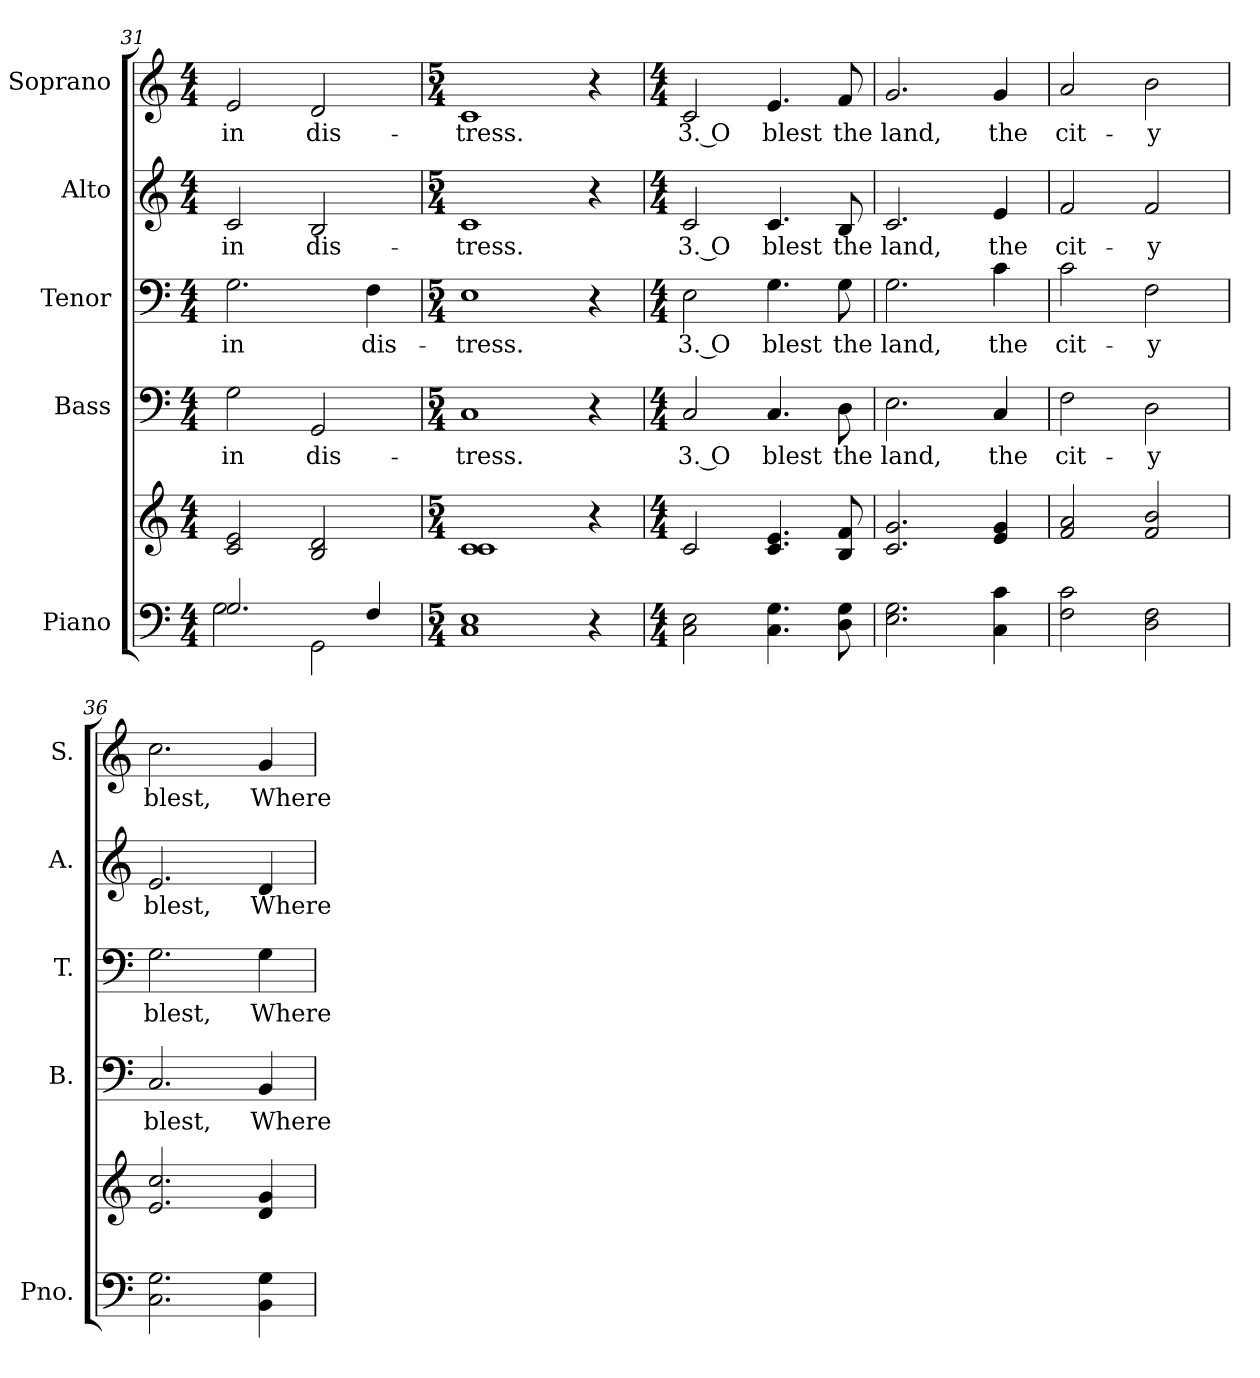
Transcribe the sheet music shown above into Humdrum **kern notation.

**kern	**kern	**kern	**text	**kern	**text	**kern	**text	**kern	**text
*part5	*part5	*part4	*part4	*part3	*part3	*part2	*part2	*part1	*part1
*staff6	*staff5	*staff4	*staff4	*staff3	*staff3	*staff2	*staff2	*staff1	*staff1
*I"Piano	*	*I"Bass	*	*I"Tenor	*	*I"Alto	*	*I"Soprano	*
*I'Pno.	*	*I'B.	*	*I'T.	*	*I'A.	*	*I'S.	*
!!LO:PB:g=z
*clefF4	*clefG2	*clefF4	*	*clefF4	*	*clefG2	*	*clefG2	*
*k[]	*k[]	*k[]	*	*k[]	*	*k[]	*	*k[]	*
*C:	*C:	*C:	*	*C:	*	*C:	*	*C:	*
*M4/4	*M4/4	*M4/4	*	*M4/4	*	*M4/4	*	*M4/4	*
=31	=31	=31	=31	=31	=31	=31	=31	=31	=31
*^	*	*	*	*	*	*	*	*	*
!	!	!	!	!LO:LY:b:color=#000000	!	!	!	!	!	!
!	!	!	!	!	!	!LO:LY:b:color=#000000	!	!	!	!
!	!	!	!	!	!	!	!	!LO:LY:b:color=#000000	!	!
!	!	!	!	!	!	!	!	!	!	!LO:LY:b:color=#000000
2.Gi/	2Gi\	2ci/ 2ei	2Gi\	in	2.Gi\	in	2ci/	in	2ei/	in
!	!	!	!	!LO:LY:b:color=#000000	!	!	!	!	!	!
!	!	!	!	!	!	!	!	!LO:LY:b:color=#000000	!	!
!	!	!	!	!	!	!	!	!	!	!LO:LY:b:color=#000000
.	2GGi\	2Bi/ 2di	2GGi/	dis-	.	.	2Bi/	dis-	2di/	dis-
!	!	!	!	!	!	!LO:LY:b:color=#000000	!	!	!	!
4Fi/	.	.	.	.	4Fi\	dis-	.	.	.	.
*v	*v	*	*	*	*	*	*	*	*	*
=32	=32	=32	=32	=32	=32	=32	=32	=32	=32
*M5/4	*M5/4	*M5/4	*	*M5/4	*	*M5/4	*	*M5/4	*
!	!	!	!LO:LY:b:color=#000000	!	!	!	!	!	!
!	!	!	!	!	!LO:LY:b:color=#000000	!	!	!	!
!	!	!	!	!	!	!	!LO:LY:b:color=#000000	!	!
!	!	!	!	!	!	!	!	!	!LO:LY:b:color=#000000
1Ci 1Ei	1ci 1ci	1Ci	-tress.	1Ei	-tress.	1ci	-tress.	1ci	-tress.
4r	4r	4r	.	4r	.	4r	.	4r	.
=33	=33	=33	=33	=33	=33	=33	=33	=33	=33
*M4/4	*M4/4	*M4/4	*	*M4/4	*	*M4/4	*	*M4/4	*
!	!	!	!LO:LY:b:color=#000000	!	!	!	!	!	!
!	!	!	!	!	!LO:LY:b:color=#000000	!	!	!	!
!	!	!	!	!	!	!	!LO:LY:b:color=#000000	!	!
!	!	!	!	!	!	!	!	!	!LO:LY:b:color=#000000
2Ci\ 2Ei	2ci/	2Ci/	3. O	2Ei\	3. O	2ci/	3. O	2ci/	3. O
!	!	!	!LO:LY:b:color=#000000	!	!	!	!	!	!
!	!	!	!	!	!LO:LY:b:color=#000000	!	!	!	!
!	!	!	!	!	!	!	!LO:LY:b:color=#000000	!	!
!	!	!	!	!	!	!	!	!	!LO:LY:b:color=#000000
4.Ci\ 4.Gi	4.ci/ 4.ei	4.Ci/	blest	4.Gi\	blest	4.ci/	blest	4.ei/	blest
!	!	!	!LO:LY:b:color=#000000	!	!	!	!	!	!
!	!	!	!	!	!LO:LY:b:color=#000000	!	!	!	!
!	!	!	!	!	!	!	!LO:LY:b:color=#000000	!	!
!	!	!	!	!	!	!	!	!	!LO:LY:b:color=#000000
8Di\ 8Gi	8Bi/ 8fi	8Di\	the	8Gi\	the	8Bi/	the	8fi/	the
!!LO:PB:g=z
=34	=34	=34	=34	=34	=34	=34	=34	=34	=34
!	!	!	!LO:LY:b:color=#000000	!	!	!	!	!	!
!	!	!	!	!	!LO:LY:b:color=#000000	!	!	!	!
!	!	!	!	!	!	!	!LO:LY:b:color=#000000	!	!
!	!	!	!	!	!	!	!	!	!LO:LY:b:color=#000000
2.Ei\ 2.Gi	2.ci/ 2.gi	2.Ei\	land,	2.Gi\	land,	2.ci/	land,	2.gi/	land,
!	!	!	!LO:LY:b:color=#000000	!	!	!	!	!	!
!	!	!	!	!	!LO:LY:b:color=#000000	!	!	!	!
!	!	!	!	!	!	!	!LO:LY:b:color=#000000	!	!
!	!	!	!	!	!	!	!	!	!LO:LY:b:color=#000000
4Ci\ 4ci	4ei/ 4gi	4Ci/	the	4ci\	the	4ei/	the	4gi/	the
=35	=35	=35	=35	=35	=35	=35	=35	=35	=35
!	!	!	!LO:LY:b:color=#000000	!	!	!	!	!	!
!	!	!	!	!	!LO:LY:b:color=#000000	!	!	!	!
!	!	!	!	!	!	!	!LO:LY:b:color=#000000	!	!
!	!	!	!	!	!	!	!	!	!LO:LY:b:color=#000000
2Fi\ 2ci	2fi/ 2ai	2Fi\	cit-	2ci\	cit-	2fi/	cit-	2ai/	cit-
!	!	!	!LO:LY:b:color=#000000	!	!	!	!	!	!
!	!	!	!	!	!LO:LY:b:color=#000000	!	!	!	!
!	!	!	!	!	!	!	!LO:LY:b:color=#000000	!	!
!	!	!	!	!	!	!	!	!	!LO:LY:b:color=#000000
2Di\ 2Fi	2fi/ 2bi	2Di\	-y	2Fi\	-y	2fi/	-y	2bi\	-y
=36	=36	=36	=36	=36	=36	=36	=36	=36	=36
!	!	!	!LO:LY:b:color=#000000	!	!	!	!	!	!
!	!	!	!	!	!LO:LY:b:color=#000000	!	!	!	!
!	!	!	!	!	!	!	!LO:LY:b:color=#000000	!	!
!	!	!	!	!	!	!	!	!	!LO:LY:b:color=#000000
2.Ci\ 2.Gi	2.ei/ 2.cci	2.Ci/	blest,	2.Gi\	blest,	2.ei/	blest,	2.cci\	blest,
!	!	!	!LO:LY:b:color=#000000	!	!	!	!	!	!
!	!	!	!	!	!LO:LY:b:color=#000000	!	!	!	!
!	!	!	!	!	!	!	!LO:LY:b:color=#000000	!	!
!	!	!	!	!	!	!	!	!	!LO:LY:b:color=#000000
4BBi\ 4Gi	4di/ 4gi	4BBi/	Where	4Gi\	Where	4di/	Where	4gi/	Where
=	=	=	=	=	=	=	=	=	=
*-	*-	*-	*-	*-	*-	*-	*-	*-	*-
